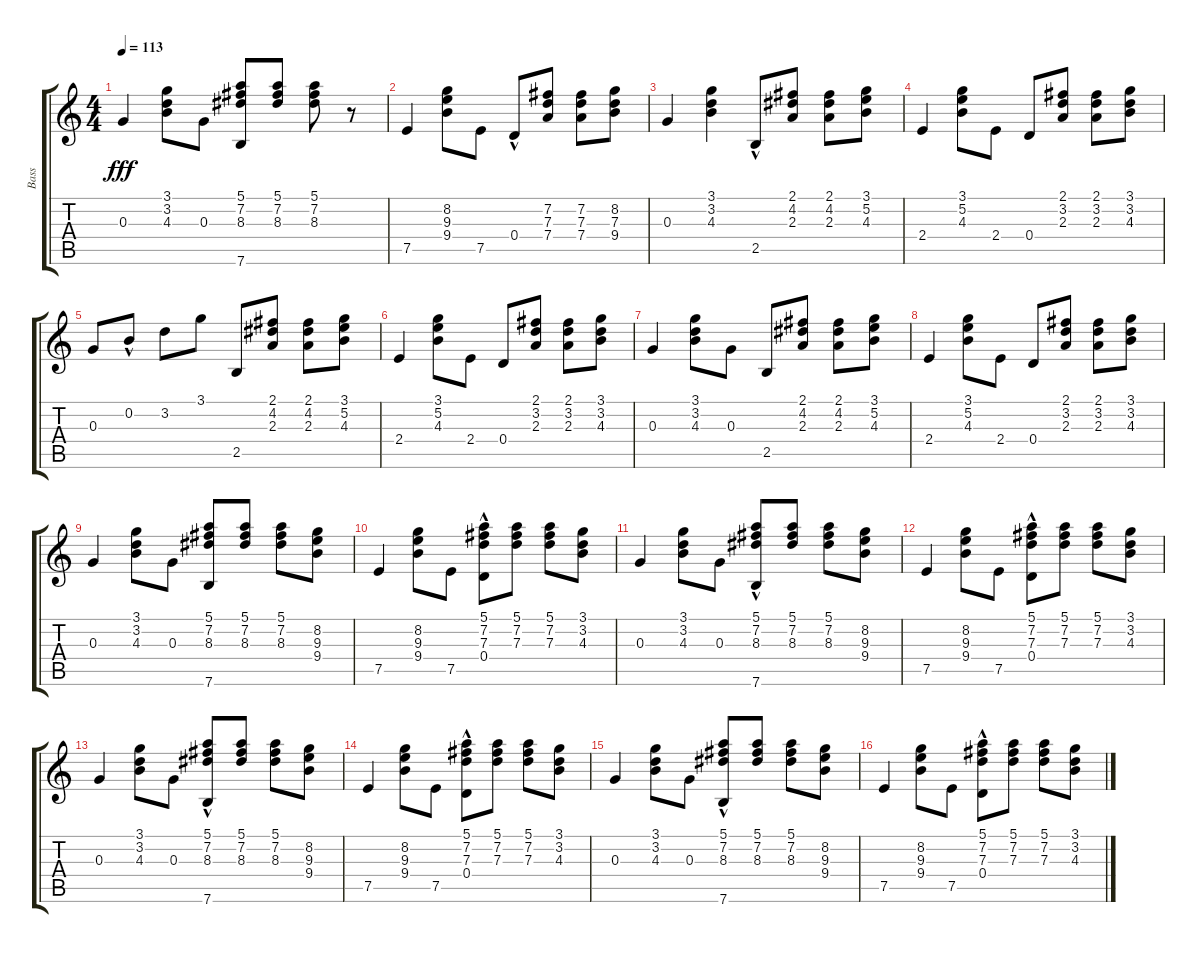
\track (" Bass" " Bass") {instrument electricguitarclean}
\staff {score tabs}
\tuning (E4 B3 G3 D3 A2 E2) {hide}
\ts (4 4)
\tempo 113
\clef g2
\ks c
0.3.4{dy fff} (3.1 3.2 4.3).8 0.3.8 (5.1 7.2 8.3 7.6).8 (5.1 7.2 8.3).8 (5.1 7.2 8.3).8 r.8 |
7.5.4 (8.2 9.3 9.4).8 7.5.8 0.4{hac}.8 (7.2 7.3 7.4).8 (7.2 7.3 7.4).8 (8.2 7.3 9.4).8 |
0.3.4 (3.1 3.2 4.3).4 2.5{hac}.8 (2.1 4.2 2.3).8 (2.1 4.2 2.3).8 (3.1 5.2 4.3).8 |
2.4.4 (3.1 5.2 4.3).8 2.4.8 0.4.8 (2.1 3.2 2.3).8 (2.1 3.2 2.3).8 (3.1 3.2 4.3).8 |
0.3.8 0.2{hac}.8 3.2.8 3.1.8 2.5.8 (2.1 4.2 2.3).8 (2.1 4.2 2.3).8 (3.1 5.2 4.3).8 |
2.4.4 (3.1 5.2 4.3).8 2.4.8 0.4.8 (2.1 3.2 2.3).8 (2.1 3.2 2.3).8 (3.1 3.2 4.3).8 |
0.3.4 (3.1 3.2 4.3).8 0.3.8 2.5.8 (2.1 4.2 2.3).8 (2.1 4.2 2.3).8 (3.1 5.2 4.3).8 |
2.4.4 (3.1 5.2 4.3).8 2.4.8 0.4.8 (2.1 3.2 2.3).8 (2.1 3.2 2.3).8 (3.1 3.2 4.3).8 |
0.3.4 (3.1 3.2 4.3).8 0.3.8 (5.1 7.2 8.3 7.6).8 (5.1 7.2 8.3).8 (5.1 7.2 8.3).8 (8.2 9.3 9.4).8 |
7.5.4 (8.2 9.3 9.4).8 7.5.8 (5.1 7.2 7.3 0.4{hac}).8 (5.1 7.2 7.3).8 (5.1 7.2 7.3).8 (3.1 3.2 4.3).8 |
0.3.4 (3.1 3.2 4.3).8 0.3.8 (5.1 7.2 8.3 7.6{hac}).8 (5.1 7.2 8.3).8 (5.1 7.2 8.3).8 (8.2 9.3 9.4).8 |
7.5.4 (8.2 9.3 9.4).8 7.5.8 (5.1 7.2 7.3 0.4{hac}).8 (5.1 7.2 7.3).8 (5.1 7.2 7.3).8 (3.1 3.2 4.3).8 |
0.3.4 (3.1 3.2 4.3).8 0.3.8 (5.1 7.2 8.3 7.6{hac}).8 (5.1 7.2 8.3).8 (5.1 7.2 8.3).8 (8.2 9.3 9.4).8 |
7.5.4 (8.2 9.3 9.4).8 7.5.8 (5.1 7.2 7.3 0.4{hac}).8 (5.1 7.2 7.3).8 (5.1 7.2 7.3).8 (3.1 3.2 4.3).8 |
0.3.4 (3.1 3.2 4.3).8 0.3.8 (5.1 7.2 8.3 7.6{hac}).8 (5.1 7.2 8.3).8 (5.1 7.2 8.3).8 (8.2 9.3 9.4).8 |
7.5.4 (8.2 9.3 9.4).8 7.5.8 (5.1 7.2 7.3 0.4{hac}).8 (5.1 7.2 7.3).8 (5.1 7.2 7.3).8 (3.1 3.2 4.3).8
